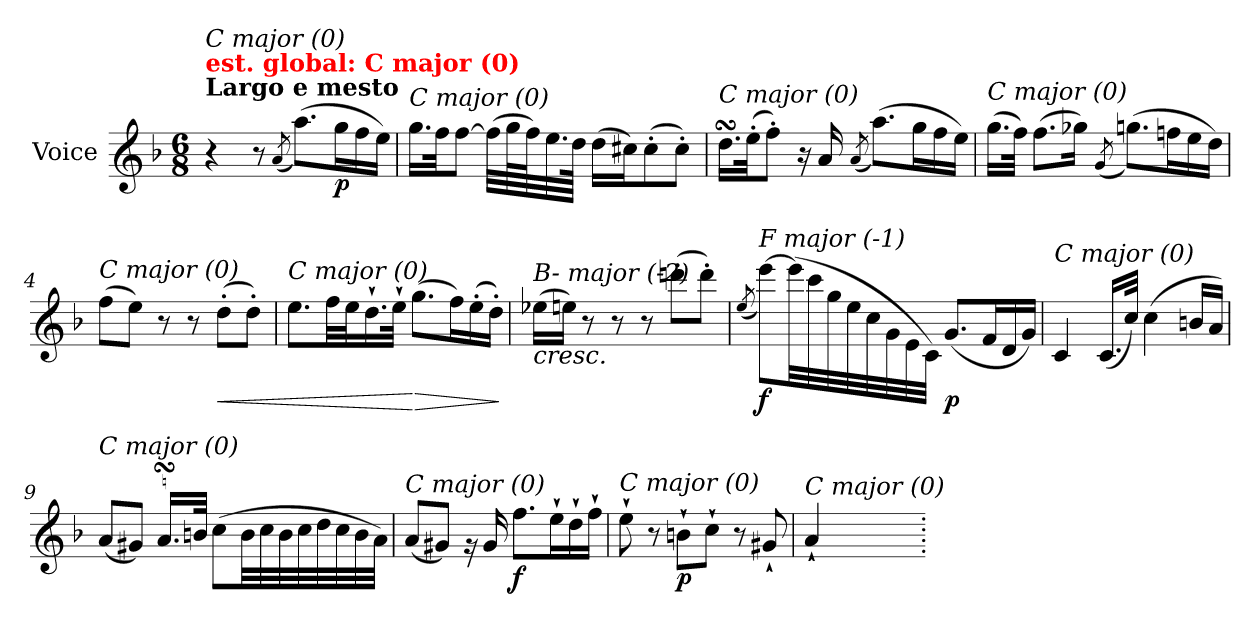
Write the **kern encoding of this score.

**kern	**dynam
*part1	*part1
*staff1	*staff1
*I"Voice	*
*I'V	*
*clefG2	*
*k[b-]	*
*M6/8	*
=	=
!LO:TX:a:B:t=Largo e mesto	!
!LO:TX:a:B:color=#FF0000:t=est. global&colon; C major (0)	!
!LO:TX:i:t=C major (0)	!
4r	.
8r	.
(<8qa/	.
(>8.aa\L)	.
!	!LO:DY:b
16gg\L	p
16ff\	.
16ee\JJ)	.
=1	=1
!LO:TX:i:t=C major (0)	!
16.gg\LL	.
32ff\JK	.
[8ff\J	.
(>32ff\LLL]	.
64gg\L	.
64ff\J)	.
32.ee\	.
64dd\JJJk	.
(>16dd\LL	.
16cc#X\J)	.
(>8cc#'\	.
8cc#'\J)	.
=2	=2
!LO:TX:i:t=C major (0)	!
16.ddsSSS\LL	.
(>32ee'\JK	.
8ff'\J)	.
16r	.
16a/	.
(<8qa/	.
(>8.aa\L)	.
16gg\L	.
16ff\	.
16ee\JJ)	.
!!LO:LB:g=z
=3	=3
!LO:TX:i:t=C major (0)	!
(>16.gg\LL	.
32ff\JJk)	.
(>8.ff\L	.
16gg-Xi\Jk)	.
(<8qg/	.
(>8.gg\L)	.
16ffn\L	.
16ee\	.
16dd\JJ)	.
=4	=4
!LO:TX:i:t=C major (0)	!
(>8ff\L	.
8ee\J)	.
8r	.
8r	.
!	!LO:HP:b
(>8dd'\L	<
8dd'\J)	.
=5	=5
!LO:TX:i:t=C major (0)	!
8.ee\L	.
32ff\LL	.
32ee\J	.
16.dd`\	.
32ee`\JJk	.
!	!LO:HP:n=1:b
(>8.gg\L	[ >
16ff\L)	.
(>16ee'\	.
16dd'\JJ)	.
.	]
!!LO:LB:g=z
=6	=6
!LO:TX:b:i:t=cresc.	!
!LO:TX:i:t=B- major (-2)	!
(>16ee-Xi\LL	.
16ee\JJ)	.
8r	.
8r	.
8r	.
(>8dddn'\L	.
8ddd'\J)	.
=7	=7
(<8qee/	.
!LO:TX:i:t=F major (-1)	!
!	!LO:DY:b
[8eee\L)	f
(>32eee\LL]	.
32ccc\	.
32gg\	.
32ee\	.
32cc\	.
32g\	.
32e\	.
32c\JJJ)	.
!	!LO:DY:b
(<8.g/L	p
16f/L	.
16d/	.
16g/JJ)	.
=8	=8
!LO:TX:i:t=C major (0)	!
4c/	.
(<16.c/LL	.
32cc/JJk)	.
(>4cc\	.
16bn/LL	.
16a/JJ)	.
!!LO:LB:g=z
=9	=9
!LO:TX:i:t=C major (0)	!
(<8a/L	.
8g#X/J)	.
16.asSsS/LL	.
32bn/JJk	.
(>8cc\L	.
32b\LL	.
32cc\	.
32b\	.
32cc\	.
32dd\	.
32cc\	.
32b\	.
32a\JJJ)	.
=10	=10
!LO:TX:i:t=C major (0)	!
(<8a/L	.
8g#X/J)	.
16rg	.
16g#/	.
!	!LO:DY:b
8.ff\L	f
16ee`\L	.
16dd`\	.
16ff`\JJ	.
=11	=11
!LO:TX:i:t=C major (0)	!
8ee`\	.
8r	.
!	!LO:DY:b
8bn`\L	p
8cc`\J	.
8r	.
8g#X`/	.
=12	=12
!LO:TX:i:t=C major (0)	!
4a`/	.
=.	=.
*-	*-
